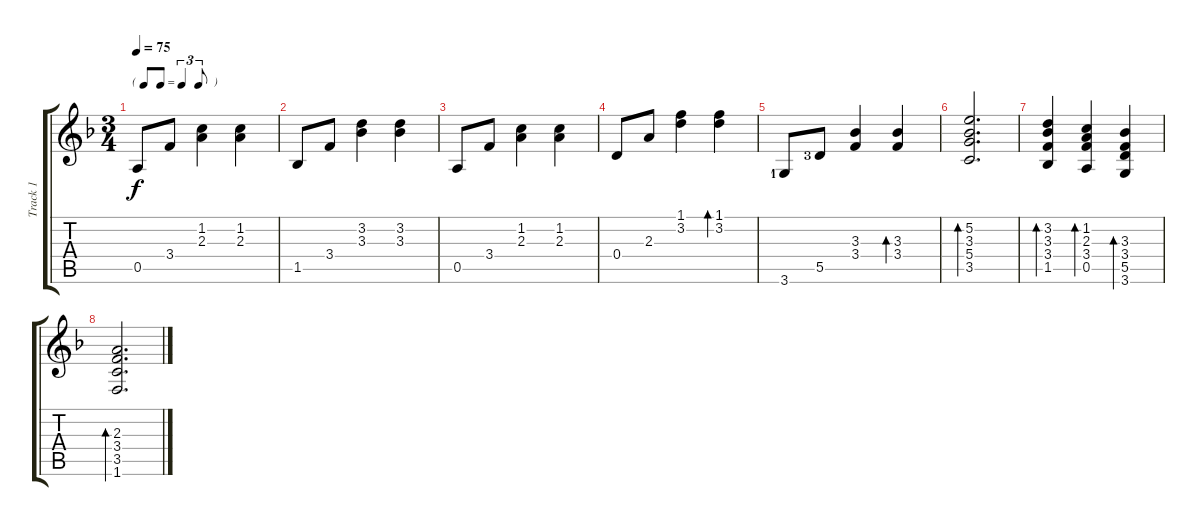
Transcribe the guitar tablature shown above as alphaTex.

\track ("Track 1" "Track 1") {instrument acousticguitarnylon}
\staff {score tabs}
\tuning (E4 B3 G3 D3 A2 E2) {hide}
\ts (3 4)
\tf triplet8th
\tempo 75
\clef g2
\ks f
0.5.8{dy f} 3.4.8 (1.2 2.3).4 (1.2 2.3).4 |
1.5.8 3.4.8 (3.2 3.3).4 (3.2 3.3).4 |
0.5.8 3.4.8 (1.2 2.3).4 (1.2 2.3).4 |
0.4.8 2.3.8 (1.1 3.2).4 (1.1 3.2).4{bd 480} |
3.6{lf 2}.8 5.5{lf 4}.8 (3.3 3.4).4 (3.3 3.4).4{bd 480} |
(5.2 3.3 5.4 3.5).2{d bd 480} |
(3.2 3.3 3.4 1.5).4{bd 480} (1.2 2.3 3.4 0.5).4{bd 480} (3.3 3.4 5.5 3.6).4{bd 480} |
(2.3 3.4 3.5 1.6).2{d bd 480}
